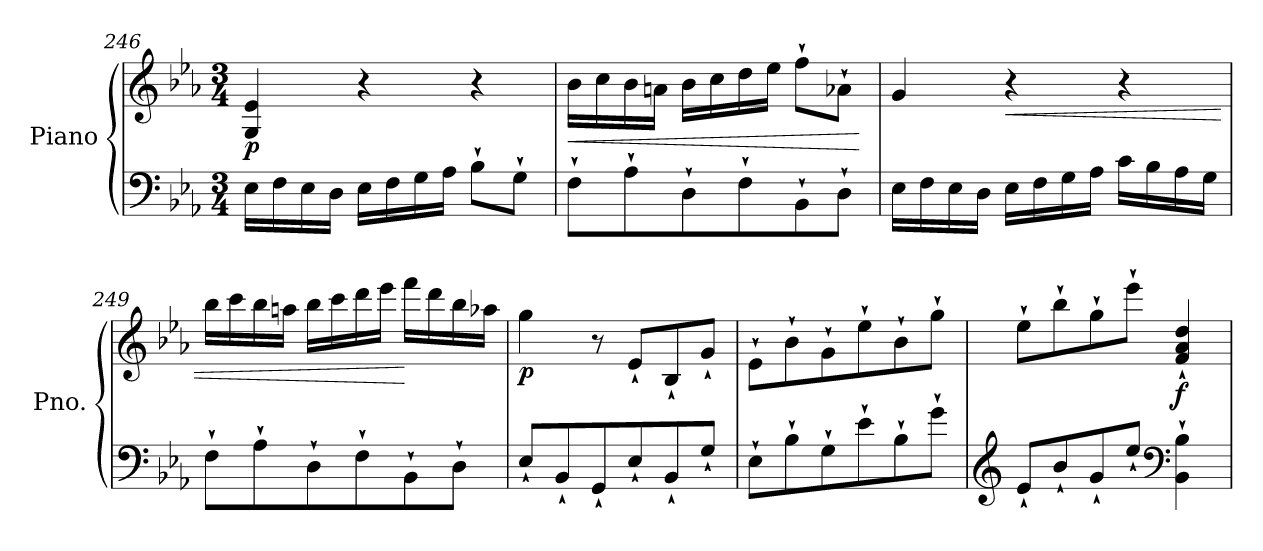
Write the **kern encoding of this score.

**kern	**kern	**dynam
*part1	*part1	*part1
*staff2	*staff1	*staff1/2
*I"Piano	*	*
*I'Pno.	*	*
*clefF4	*clefG2	*
*k[b-e-a-]	*k[b-e-a-]	*
*M3/4	*M3/4	*
=246	=246	=246
!	!	!LO:DY:b
16E-\LL	4G/ 4e-/	p
16F\	.	.
16E-\	.	.
16D\JJ	.	.
16E-\LL	4r	.
16F\	.	.
16G\	.	.
16A-\JJ	.	.
8B-`\L	4r	.
8G`\J	.	.
!!LO:LB:g=z
=247	=247	=247
!	!	!LO:HP:b
8F`\L	16b-\LL	<
.	16cc\	.
8A-`\	16b-\	.
.	16an\JJ	.
8D`\	16b-\LL	.
.	16cc\	.
8F`\	16dd\	.
.	16ee-\JJ	.
8BB-`\	8ff`\L	.
8D`\J	8a-X`\J	.
.	.	[
!!LO:LB:g=z
=248	=248	=248
16E-\LL	4g/	.
16F\	.	.
16E-\	.	.
16D\JJ	.	.
!	!	!LO:HP:b
16E-\LL	4r	<
16F\	.	.
16G\	.	.
16A-\JJ	.	.
16c\LL	4r	.
16B-\	.	.
16A-\	.	.
16G\JJ	.	.
=249	=249	=249
8F`\L	16bb-\LL	.
.	16ccc\	.
8A-`\	16bb-\	.
.	16aan\JJ	.
8D`\	16bb-\LL	.
.	16ccc\	.
8F`\	16ddd\	.
.	16eee-\JJ	.
8BB-`\	16fff\LL	[
.	16ddd\	.
8D`\J	16bb-\	.
.	16aa-X\JJ	.
=250	=250	=250
!	!	!LO:DY:b
8E-`/L	4gg\	p
8BB-`/	.	.
8GG`/	8r	.
8E-`/	8e-`/L	.
8BB-`/	8B-`/	.
8G`/J	8g`/J	.
=251	=251	=251
8E-`\L	8e-`\L	.
8B-`\	8b-`\	.
8G`\	8g`\	.
8e-`\	8ee-`\	.
8B-`\	8b-`\	.
8g`\J	8gg`\J	.
!!LO:LB:g=z
=252	=252	=252
*clefG2	*	*
8e-`/L	8ee-`\L	.
8b-`/	8bb-`\	.
8g`/	8gg`\	.
8ee-`/J	8eee-`\J	.
*clefF4	*	*
!	!	!LO:DY:b
4BB-\` 4B-\`	4f/` 4a-/` 4dd/`	f
=	=	=
*-	*-	*-
